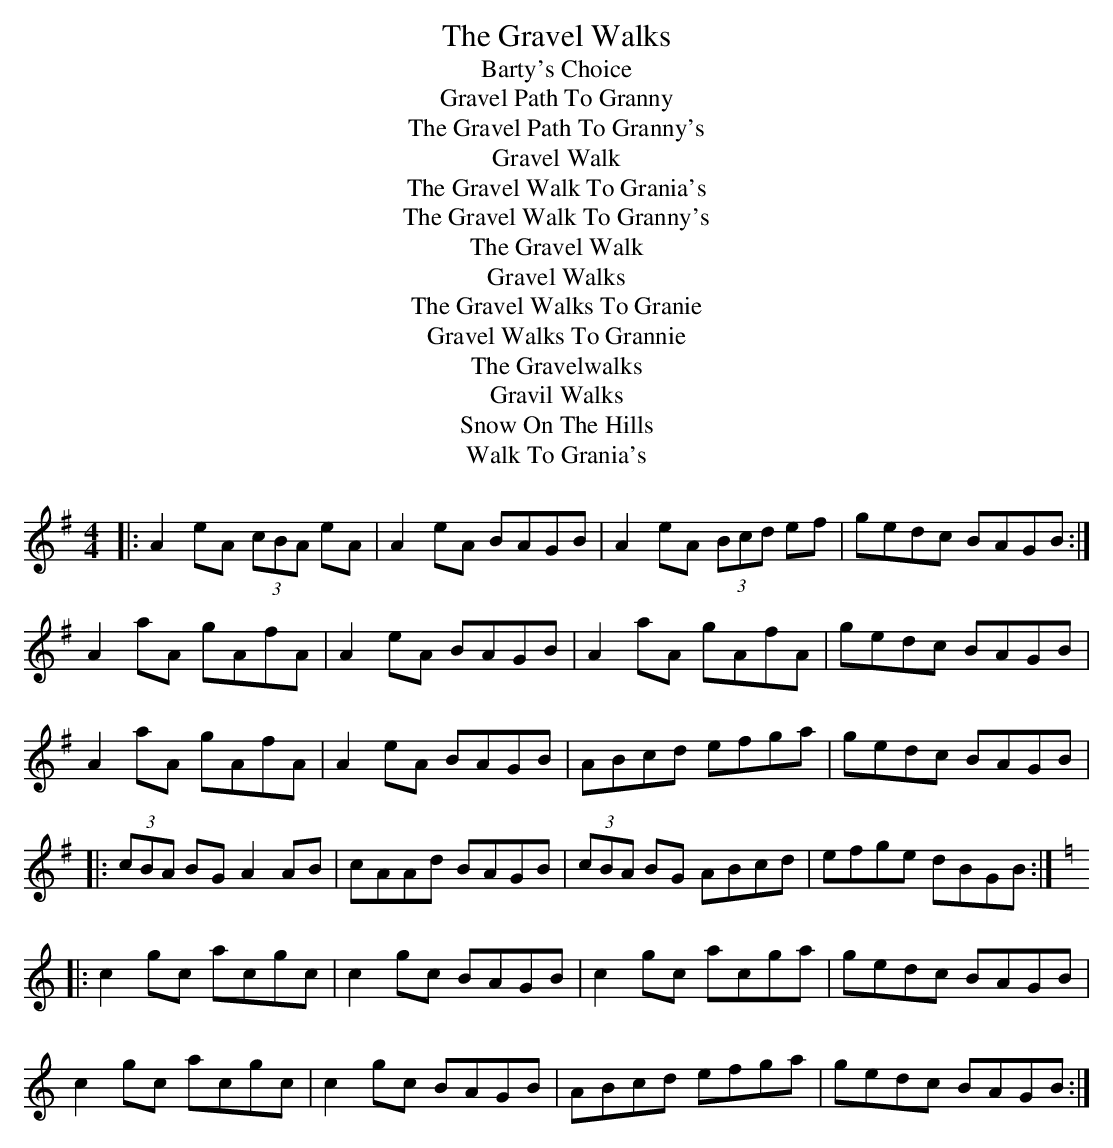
X:1
T:Gravel Walks, The
T:Barty's Choice
T:Gravel Path To Granny
T:Gravel Path To Granny's, The
T:Gravel Walk
T:Gravel Walk To Grania's, The
T:Gravel Walk To Granny's, The
T:Gravel Walk, The
T:Gravel Walks
T:Gravel Walks To Granie, The
T:Gravel Walks To Grannie
T:Gravelwalks, The
T:Gravil Walks
T:Snow On The Hills
T:Walk To Grania's
M:4/4
L:1/8
K:Ador
|:A2 eA (3cBA eA|A2 eA BAGB|A2 eA (3Bcd ef|gedc BAGB:|
A2 aA gAfA|A2 eA BAGB|A2 aA gAfA|gedc BAGB|
A2 aA gAfA|A2 eA BAGB|ABcd efga|gedc BAGB|
|:(3cBA BG A2 AB|cAAd BAGB|(3cBA BG ABcd|efge dBGB:|
K:Cmaj
|:c2 gc acgc|c2 gc BAGB|c2 gc acga|gedc BAGB|
c2 gc acgc|c2 gc BAGB|ABcd efga|gedc BAGB:|

W:Variation from benhockenberry
K:G
G2dG BGdG|~G2Bd cAFA|1 (3GGGdG Bcde|fdcB cAFA:|2 ~G2Bc dfeg|fdcA GABc||
d~g3 bgaf|dggf d2cA|d~g3 bgag|fdcA GABc|
d~g3 bgaf|dggf defg|abag (3fga fe|defd cAFA||
